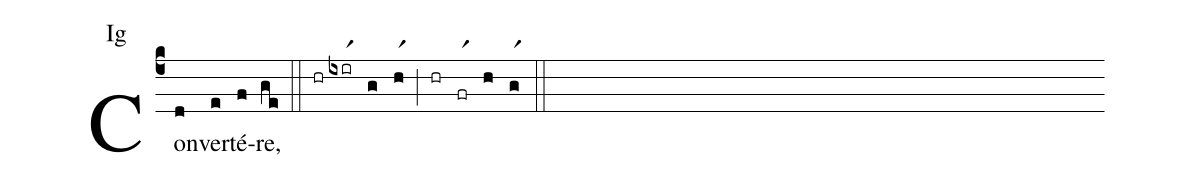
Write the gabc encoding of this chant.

annotation: Ig;
%%
(c4) Con(d)ver(e)té(f)re,(ge) (::) (hr)(ixirr1)(g)(hr1)(;)(hr)(frr1)(h)(gr1)(::)
